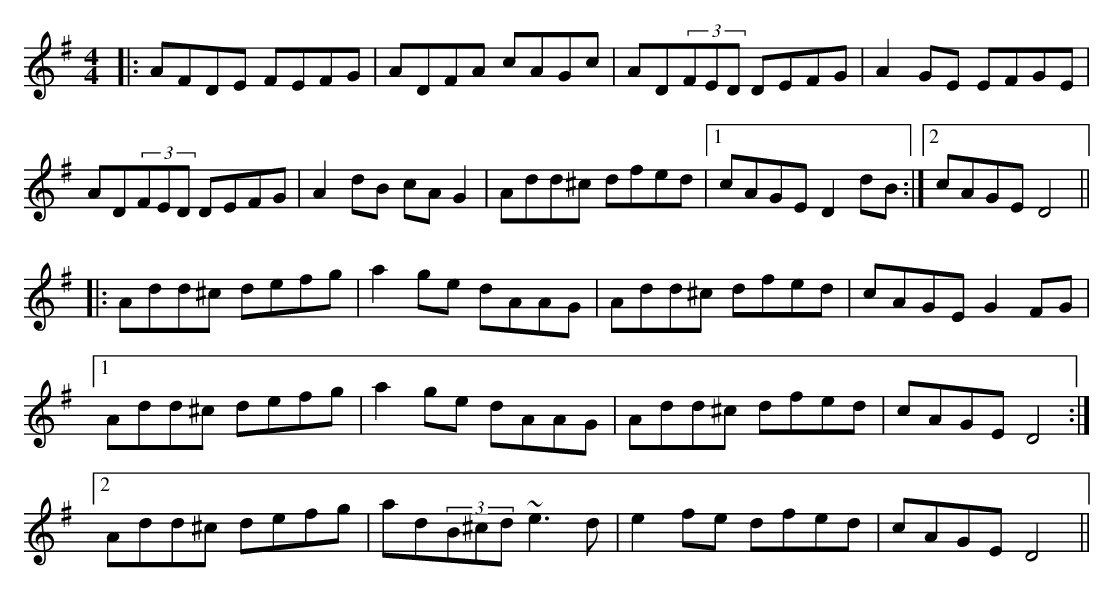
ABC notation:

X:1
M:4/4
K:Dmix
|:AFDE FEFG|ADFA cAGc|AD(3FED DEFG|A2GE EFGE|
AD(3FED DEFG|A2dB cAG2|Add^c dfed|1 cAGE D2dB:|2 cAGE D4||
|:Add^c defg|a2ge dAAG|Add^c dfed|cAGE G2FG|
[1Add^c defg|a2ge dAAG|Add^c dfed|cAGE D4:|
[2 Add^c defg|ad(3B^cd ~e3d|e2fe dfed|cAGE D4||
